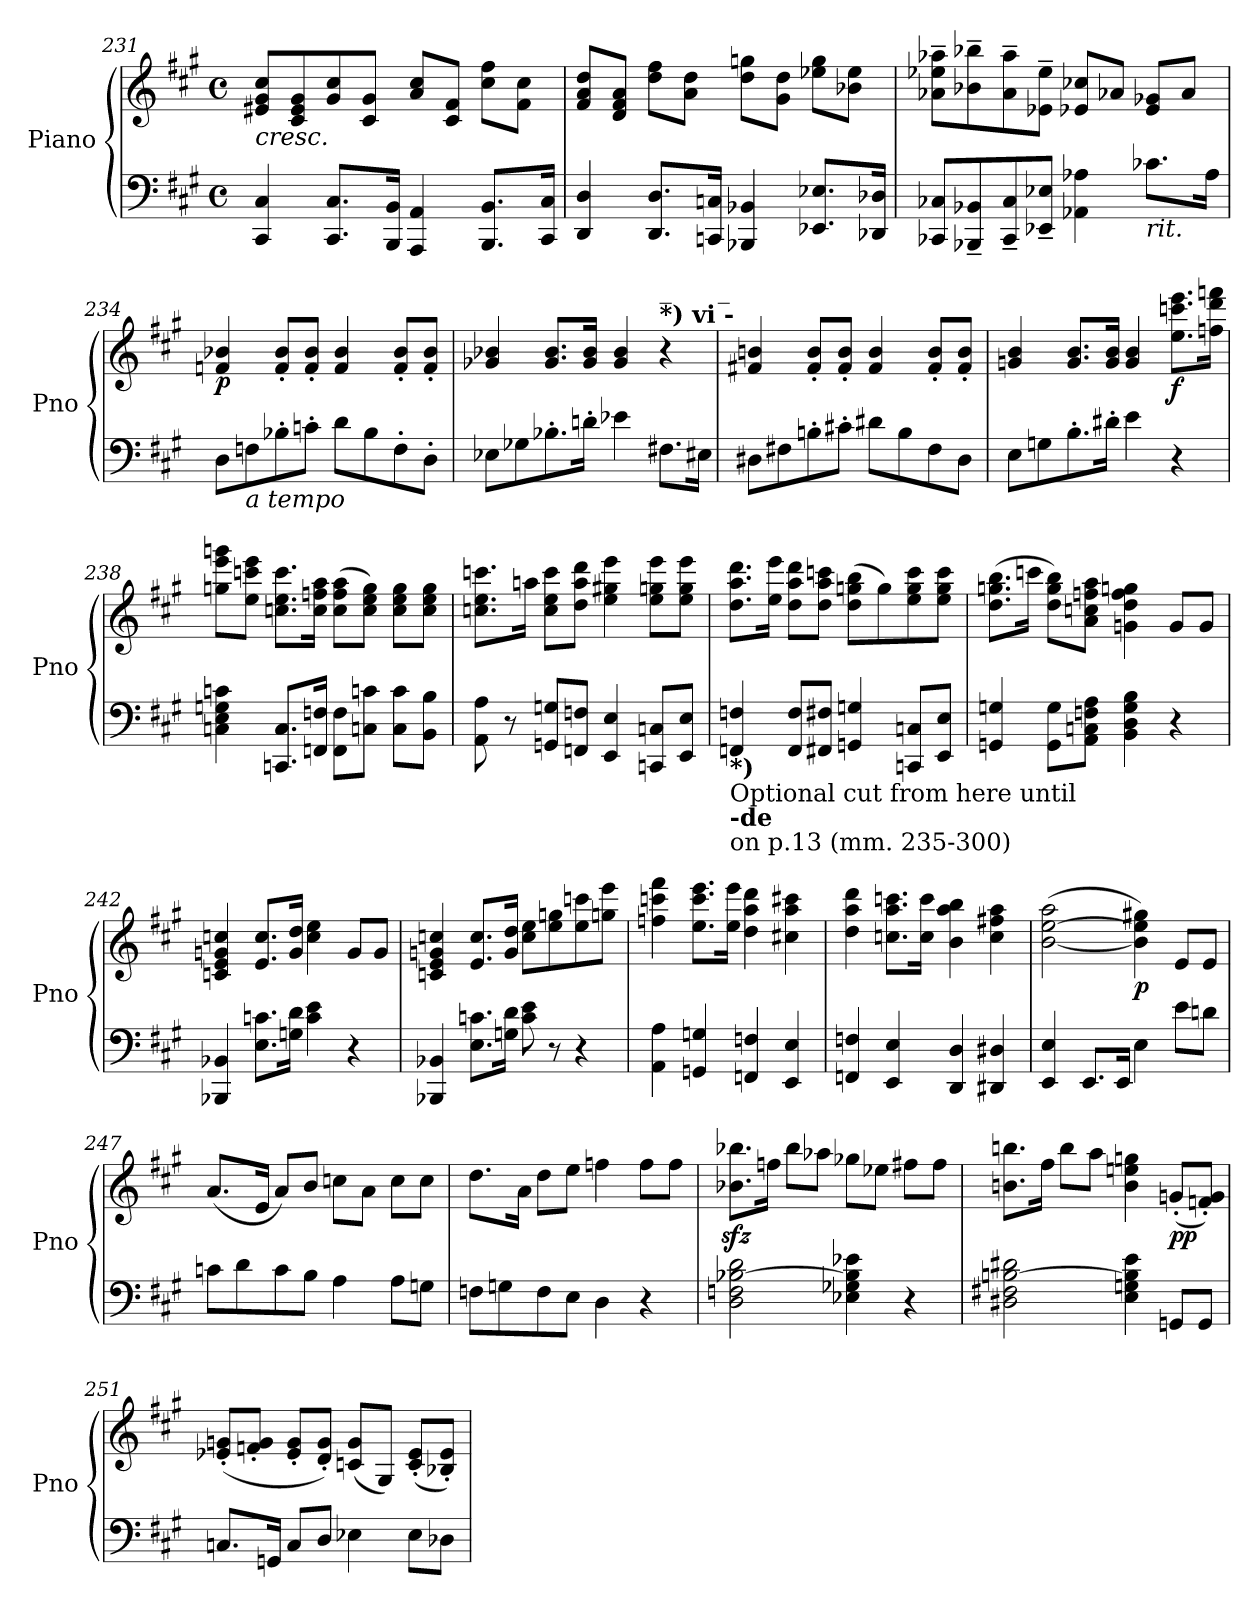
**kern	**kern	**dynam
*part1	*part1	*part1
*staff2	*staff1	*staff1/2
*I"Piano	*	*
*I'Pno	*	*
*clefF4	*clefG2	*
*k[f#c#g#]	*k[f#c#g#]	*
*M4/4	*M4/4	*
*met(c)	*met(c)	*
=231	=231	=231
!	!LO:TX:b:i:t=cresc.	!
4CC#/ 4C#/	8e#X/ 8g#/ 8cc#/L	.
.	8c#/ 8e#/ 8g#/	.
8.CC#/ 8.C#/L	8g#/ 8cc#/	.
.	8c#/ 8g#/J	.
16BBB/ 16BB/Jk	.	.
4AAA/ 4AA/	8a/ 8cc#/L	.
.	8c#/ 8f#/J	.
8.BBB/ 8.BB/L	8cc#\ 8ff#\L	.
.	8f#\ 8cc#\J	.
16CC#/ 16C#/Jk	.	.
!!LO:LB:g=z
=232	=232	=232
4DD/ 4D/	8f#/ 8a/ 8dd/L	.
.	8d/ 8f#/ 8a/J	.
8.DD/ 8.D/L	8dd\ 8ff#\L	.
.	8a\ 8dd\J	.
16CCn/ 16Cn/Jk	.	.
4BBB-X/ 4BB-X/	8dd\ 8ggn\L	.
.	8g#\ 8dd\J	.
8.EE-X/ 8.E-X/L	8ee-X\ 8gg\L	.
.	8b-X\ 8ee-\J	.
16DD-X/ 16D-X/Jk	.	.
!!LO:LB:g=z
=233	=233	=233
8CC-X/ 8C-X/L	8a-X\~ 8ee-X\~ 8aa-X\~L	.
8BBB-X/~ 8BB-X/~	8b-X\~ 8bb-X\~	.
8CC-/~ 8C-/~	8a-\~ 8aa-\~	.
8EE-X/~ 8E-X/~J	8e-X\~ 8ee-\~J	.
4AA-X\ 4A-X\	8e-X/ 8cc-X/L	.
.	8a-X/J	.
!LO:TX:b:i:t=rit.	!	!
8.c-X\L	8e-/ 8g-X/L	.
.	8a-/J	.
16A-\Jk	.	.
=234	=234	=234
!	!	!LO:DY:b
8D\L	4fn/ 4b-X/	p
!LO:TX:b:i:t=a tempo	!	!
8Fn\	.	.
8B-X'\	8f/' 8b-/'L	.
8cn'\J	8f/' 8b-/'J	.
8d\L	4f/ 4b-/	.
8B-\	.	.
8F'\	8f/' 8b-/'L	.
8D'\J	8f/' 8b-/'J	.
=235	=235	=235
8E-X\L	4g-X/ 4b-X/	.
8G-X\	.	.
8.B-X'\	8.g-/ 8.b-/L	.
16dn'\Jk	16g-/ 16b-/Jk	.
4e-X\	4g-/ 4b-/	.
!	!LO:TX:a:B:t=*) vi -	!
!	!LO:TX:a:t=_	!
8.F#X\L	4r	.
16E#X\Jk	.	.
!	!LO:TX:a:t=_	!
!!LO:LB:g=z
=236	=236	=236
8D#X\L	4f#X/ 4bn/	.
8F#X\	.	.
8Bn'\	8f#/' 8b/'L	.
8c#X'\J	8f#/' 8b/'J	.
8d#X\L	4f#/ 4b/	.
8B\	.	.
8F#\	8f#/' 8b/'L	.
8D#\J	8f#/' 8b/'J	.
=237	=237	=237
8E\L	4gn/ 4b/	.
8Gn\	.	.
8.B'\	8.g/ 8.b/L	.
16d#X'\Jk	16g/ 16b/Jk	.
4e\	4g/ 4b/	.
!	!	!LO:DY:b
4r	8.ee\ 8.cccn\ 8.eee\L	f
.	16ffn\ 16ddd\ 16fffn\Jk	.
=238	=238	=238
4Cn\ 4E\ 4Gn\ 4cn\	8ggn\ 8eee\ 8gggn\L	.
.	8ee\ 8cccn\ 8eee\J	.
8.CCn/ 8.C/L	8.ccn\ 8.ee\ 8.ccc\L	.
16FFn/ 16Fn/Jk	16cc\ 16ffn\ 16aa\Jk	.
8FF\ 8F\L	(8cc\ 8ff\ 8aa\L	.
8Cn\ 8cn\J	8cc\ 8ee\ 8gg\J)	.
8C\ 8c\L	8cc\ 8ee\ 8gg\L	.
8BB\ 8B\J	8cc\ 8ee\ 8gg\J	.
=239	=239	=239
8AA\ 8A\	8.ccn\ 8.ee\ 8.cccn\L	.
8r	.	.
.	16aan\Jk	.
8GGn/ 8Gn/L	8cc\ 8ee\ 8ccc\L	.
8FFn/ 8Fn/J	8dd\ 8aa\ 8ddd\J	.
4EE/ 4E/	4ee\ 4gg#X\ 4eee\	.
8CCn/ 8Cn/L	8ee\ 8ggn\ 8eee\L	.
8EE/ 8E/J	8ee\ 8gg\ 8eee\J	.
!!LO:LB:g=z
=240	=240	=240
!LO:TX:b:B:t=*)	!	!
!LO:TX:b:t=Optional cut from here until	!	!
!LO:TX:b:B:t=-de	!	!
!LO:TX:b:t=on p.13 (mm. 235-300)	!	!
4FFn/ 4Fn/	8.dd\ 8.aa\ 8.ddd\L	.
.	16ee\ 16eee\Jk	.
8FF/ 8F/L	8dd\ 8aa\ 8ddd\L	.
8FF#X/ 8F#X/J	8dd\ 8aa\ 8cccn\J	.
4GGnj/ 4Gnj/	(8dd\ 8ggn\ 8bb\L	.
.	8gg\)	.
8CCnj/ 8Cnj/L	8ee\ 8gg\ 8ccc\	.
8EE/ 8E/J	8ee\ 8gg\ 8ccc\J	.
=241	=241	=241
4GGn/ 4Gn/	(8.dd\ 8.ggn\ 8.bb\L	.
.	16cccn\Jk	.
8GG\ 8G\L	8dd\ 8gg\ 8bb\L)	.
8AA\ 8Cn\ 8Fn\ 8A\J	8a\ 8ccn\ 8ffn\ 8aa\J	.
4BB\ 4D\ 4G\ 4B\	4gn\ 4dd\ 4ff\ 4ggn\	.
4r	8g/L	.
.	8g/J	.
=242	=242	=242
4BBB-X/ 4BB-X/	4cn/ 4e/ 4gn/ 4ccn/	.
8.E\ 8.cn\L	8.e/ 8.cc/L	.
16Gnj\ 16d\Jk	16g/ 16dd/Jk	.
4c\ 4e\	4cc\ 4ee\	.
4r	8g/L	.
.	8g/J	.
=243	=243	=243
4BBB-X/ 4BB-X/	4cn/ 4e/ 4gn/ 4ccn/	.
8.E\ 8.cn\L	8.e/ 8.cc/L	.
16Gnj\ 16d\Jk	16g/ 16dd/Jk	.
8c\ 8e\	8cc\ 8ee\L	.
8r	8ee\ 8ggnj\	.
4r	8ee\ 8cccn\	.
.	8ggn\ 8eee\J	.
!!LO:PB:g=z
=244	=244	=244
4AA\ 4A\	4ffn\ 4cccn\ 4fff#\	.
4GGn/ 4Gn/	8.ee\ 8.ccc\ 8.eee\L	.
.	16ee\ 16eee\Jk	.
4FFn/ 4Fn/	4dd\ 4aa\ 4ddd\	.
4EE/ 4E/	4cc#X\ 4aa\ 4ccc#X\	.
=245	=245	=245
4FFn/ 4Fn/	4dd\ 4aa\ 4ddd\	.
4EE/ 4E/	8.ccn\ 8.aa\ 8.cccn\L	.
.	16cc\ 16ccc\Jk	.
4DD/ 4D/	4b\ 4aa\ 4bb\	.
4DD#X/ 4D#X/	4cc\ 4ff#X\ 4aa\	.
=246	=246	=246
4EE/ 4E/	(>[2b\ [<2ee\ 2aa\	.
8.EE/L	.	.
16EE/Jk	.	.
!	!	!LO:DY:b
4E\	4b\] 4ee\] 4gg#X\)	p
8e\L	8e/L	.
8dn\J	8e/J	.
=247	=247	=247
8cn\L	(8.a/L	.
8d\	.	.
.	16e/Jk	.
8c\	8a/L)	.
8B\J	8b/J	.
4A\	8ccn\L	.
.	8a\J	.
8A\L	8cc\L	.
8Gn\J	8cc\J	.
!!LO:LB:g=z
=248	=248	=248
8Fn\L	8.dd\L	.
8Gn\	.	.
.	16a\Jk	.
8F\	8dd\L	.
8E\J	8ee\J	.
4D\	4ffn\	.
4r	8ff\L	.
.	8ff\J	.
=249	=249	=249
2D\ 2Fn\ [2B-X\ 2d\	8.b-X\zz< 8.bb-X\zz<L	.
.	16ffnj\Jk	.
.	8bb-\L	.
.	8aa-X\J	.
4E-X\ 4G-X\ 4B-\] 4e-X\	8gg-X\L	.
.	8ee-X\J	.
4r	8ff#X\L	.
.	8ff#\J	.
=250	=250	=250
2D#X\ 2F#X\ [2Bn\ 2d#X\	8.bn\ 8.bbn\L	.
.	16ff#\Jk	.
.	8bb\L	.
.	8aa\J	.
4E\ 4Gnj\ 4B\] 4e\	4b\ 4een\ 4ggn\	.
!	!	!LO:DY:b
8GGn/L	(8gn'/L	pp
8GG/J	8fn/' 8g/'J)	.
!!LO:LB:g=z
=251	=251	=251
8.Cnj/L	(8e-X/' 8gn/'L	.
.	8fnj/' 8g/'J	.
16GGn/Jk	.	.
8C/L	8e-/' 8g/'L	.
8D/J	8d/' 8g/'J)	.
4E-X\	(8cn/ 8g/L	.
.	8G#/J)	.
8E-\L	(8c/' 8e-/'L	.
8D-X\J	8B-X/' 8e-/'J)	.
=	=	=
*-	*-	*-
